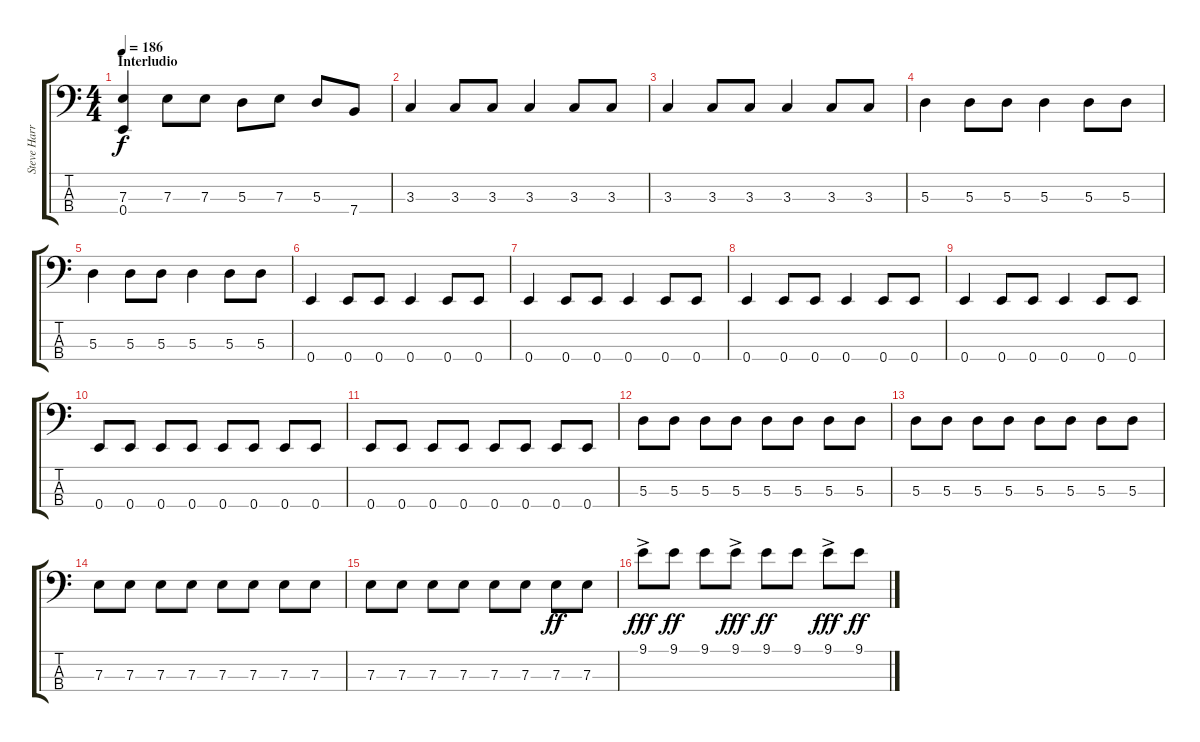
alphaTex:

\track ("Steve Harris" "Steve Harr") {instrument electricbassfinger}
\staff {score tabs}
\tuning (G2 D2 A1 E1) {hide}
\ts (4 4)
\section ("" "Interludio")
\tempo 186
\clef f4
\ks c
(7.3{t} 0.4{t}).4{dy f} 7.3.8 7.3.8 5.3.8 7.3.8 5.3.8 7.4.8 |
3.3.4 3.3.8 3.3.8 3.3.4 3.3.8 3.3.8 |
3.3.4 3.3.8 3.3.8 3.3.4 3.3.8 3.3.8 |
5.3.4 5.3.8 5.3.8 5.3.4 5.3.8 5.3.8 |
5.3.4 5.3.8 5.3.8 5.3.4 5.3.8 5.3.8 |
0.4.4 0.4.8 0.4.8 0.4.4 0.4.8 0.4.8 |
0.4.4 0.4.8 0.4.8 0.4.4 0.4.8 0.4.8 |
0.4.4 0.4.8 0.4.8 0.4.4 0.4.8 0.4.8 |
0.4.4 0.4.8 0.4.8 0.4.4 0.4.8 0.4.8 |
0.4.8 0.4.8 0.4.8 0.4.8 0.4.8 0.4.8 0.4.8 0.4.8 |
0.4.8 0.4.8 0.4.8 0.4.8 0.4.8 0.4.8 0.4.8 0.4.8 |
5.3.8 5.3.8 5.3.8 5.3.8 5.3.8 5.3.8 5.3.8 5.3.8 |
5.3.8 5.3.8 5.3.8 5.3.8 5.3.8 5.3.8 5.3.8 5.3.8 |
7.3.8 7.3.8 7.3.8 7.3.8 7.3.8 7.3.8 7.3.8 7.3.8 |
7.3.8 7.3.8 7.3.8 7.3.8 7.3.8 7.3.8 7.3.8{dy ff} 7.3.8 |
9.1{ac}.8{dy fff} 9.1.8{dy ff} 9.1.8 9.1{ac}.8{dy fff} 9.1.8{dy ff} 9.1.8 9.1{ac}.8{dy fff} 9.1.8{dy ff}
